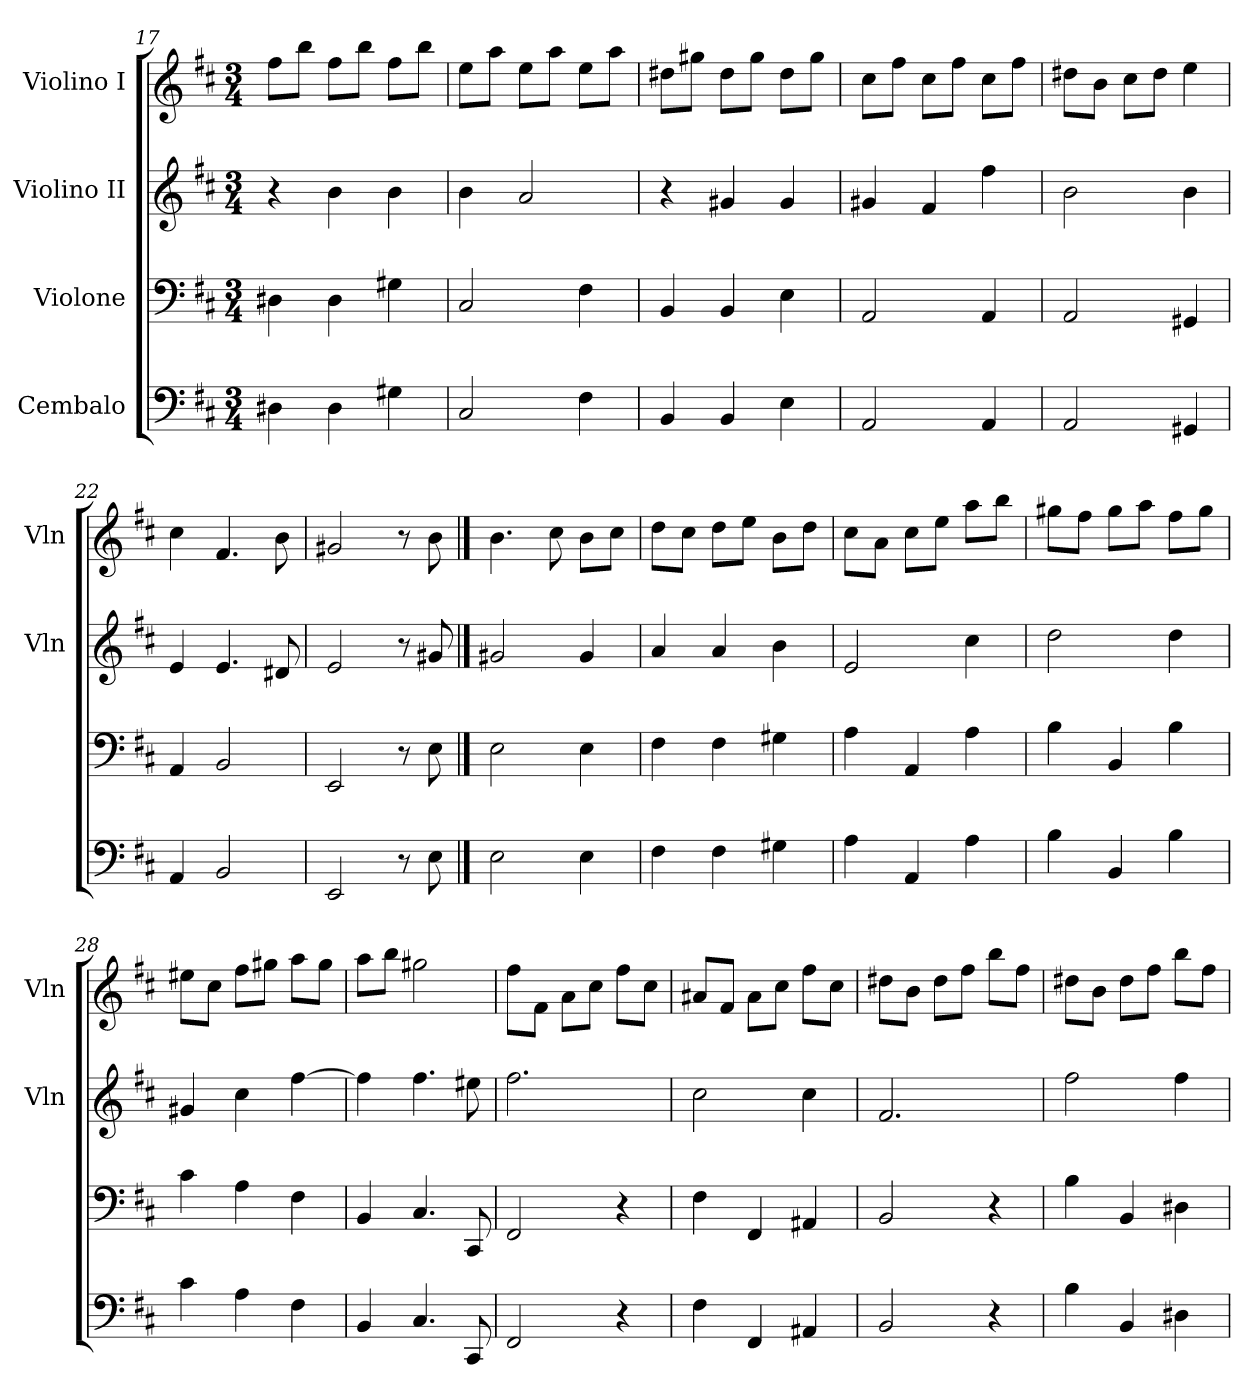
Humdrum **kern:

**kern	**kern	**kern	**kern
*part4	*part3	*part2	*part1
*staff4	*staff3	*staff2	*staff1
*I"Cembalo	*I"Violone	*I"Violino II	*I"Violino I
*	*	*I'Vln	*I'Vln
*clefF4	*clefF4	*clefG2	*clefG2
*k[f#c#]	*k[f#c#]	*k[f#c#]	*k[f#c#]
*D:	*D:	*D:	*D:
*M3/4	*M3/4	*M3/4	*M3/4
=17	=17	=17	=17
4D#X	4D#X	4r	8ff#L
.	.	.	8bbJ
4D#	4D#	4b	8ff#L
.	.	.	8bbJ
4G#X	4G#X	4b	8ff#L
.	.	.	8bbJ
=18	=18	=18	=18
2C#	2C#	4b	8eeL
.	.	.	8aaJ
.	.	2a	8eeL
.	.	.	8aaJ
4F#	4F#	.	8eeL
.	.	.	8aaJ
=19	=19	=19	=19
4BB	4BB	4r	8dd#XL
.	.	.	8gg#XJ
4BB	4BB	4g#X	8dd#L
.	.	.	8gg#J
4E	4E	4g#	8dd#L
.	.	.	8gg#J
=20	=20	=20	=20
2AA	2AA	4g#X	8cc#L
.	.	.	8ff#J
.	.	4f#	8cc#L
.	.	.	8ff#J
4AA	4AA	4ff#	8cc#L
.	.	.	8ff#J
=21	=21	=21	=21
2AA	2AA	2b	8dd#XL
.	.	.	8bJ
.	.	.	8cc#L
.	.	.	8dd#J
4GG#X	4GG#X	4b	4ee
=22	=22	=22	=22
4AA	4AA	4e	4cc#
2BB	2BB	4.e	4.f#
.	.	8d#X	8b
=23	=23	=23	=23
2EE	2EE	2e	2g#X
8r	8r	8r	8r
8E	8E	8g#X	8b
==24	==24	==24	==24
2E	2E	2g#X	4.b
.	.	.	8cc#
4E	4E	4g#	8bL
.	.	.	8cc#J
=25	=25	=25	=25
4F#	4F#	4a	8ddL
.	.	.	8cc#J
4F#	4F#	4a	8ddL
.	.	.	8eeJ
4G#X	4G#X	4b	8bL
.	.	.	8ddJ
=26	=26	=26	=26
4A	4A	2e	8cc#L
.	.	.	8aJ
4AA	4AA	.	8cc#L
.	.	.	8eeJ
4A	4A	4cc#	8aaL
.	.	.	8bbJ
=27	=27	=27	=27
4B	4B	2dd	8gg#XL
.	.	.	8ff#J
4BB	4BB	.	8gg#L
.	.	.	8aaJ
4B	4B	4dd	8ff#L
.	.	.	8gg#J
=28	=28	=28	=28
4c#	4c#	4g#X	8ee#XL
.	.	.	8cc#J
4A	4A	4cc#	8ff#L
.	.	.	8gg#XJ
4F#	4F#	[4ff#	8aaL
.	.	.	8gg#J
=29	=29	=29	=29
4BB	4BB	4ff#]	8aaL
.	.	.	8bbJ
4.C#	4.C#	4.ff#	2gg#X
8CC#	8CC#	8ee#X	.
=30	=30	=30	=30
2FF#	2FF#	2.ff#	8ff#L
.	.	.	8f#J
.	.	.	8aL
.	.	.	8cc#J
4r	4r	.	8ff#L
.	.	.	8cc#J
=31	=31	=31	=31
4F#	4F#	2cc#	8a#XL
.	.	.	8f#J
4FF#	4FF#	.	8a#L
.	.	.	8cc#J
4AA#X	4AA#X	4cc#	8ff#L
.	.	.	8cc#J
=32	=32	=32	=32
2BB	2BB	2.f#	8dd#XL
.	.	.	8bJ
.	.	.	8dd#L
.	.	.	8ff#J
4r	4r	.	8bbL
.	.	.	8ff#J
=33	=33	=33	=33
4B	4B	2ff#	8dd#XL
.	.	.	8bJ
4BB	4BB	.	8dd#L
.	.	.	8ff#J
4D#X	4D#X	4ff#	8bbL
.	.	.	8ff#J
=	=	=	=
*-	*-	*-	*-
